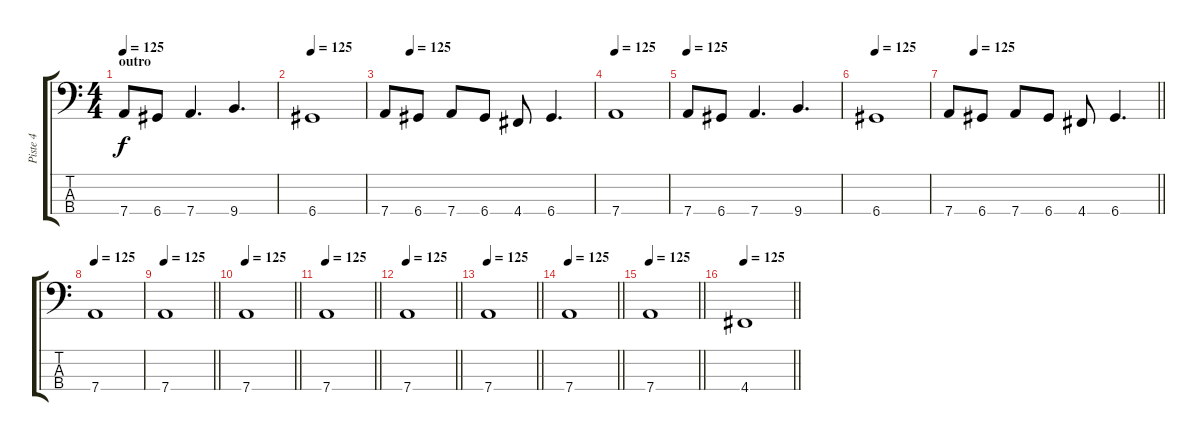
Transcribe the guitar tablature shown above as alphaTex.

\track ("Piste 4" "Piste 4") {instrument electricbasspick}
\staff {score tabs}
\tuning (F2 C2 G1 D1) {hide}
\ts (4 4)
\section ("" "outro")
\tempo 125
\clef f4
\ks c
7.4.8{dy f} 6.4.8 7.4.4{d} 9.4.4{d} |
\tempo 125
6.4.1 |
\tempo (125 0.125)
7.4.8 6.4.8 7.4.8 6.4.8 4.4.8 6.4.4{d} |
\tempo 125
7.4.1 |
\tempo 125
7.4.8 6.4.8 7.4.4{d} 9.4.4{d} |
\tempo 125
6.4.1 |
\tempo (125 0.125)
\barLineRight lightlight
7.4.8 6.4.8 7.4.8 6.4.8 4.4.8 6.4.4{d} |
\section ("" "")
\tempo 125
7.4.1 |
\tempo 125
\barLineRight lightlight
7.4.1 |
\tempo 125
\barLineRight lightlight
7.4.1 |
\tempo 125
\barLineRight lightlight
7.4.1 |
\tempo 125
\barLineRight lightlight
7.4.1 |
\tempo 125
\barLineRight lightlight
7.4.1 |
\tempo 125
\barLineRight lightlight
7.4.1 |
\tempo 125
\barLineRight lightlight
7.4.1 |
\tempo 125
\barLineRight lightlight
4.4.1
